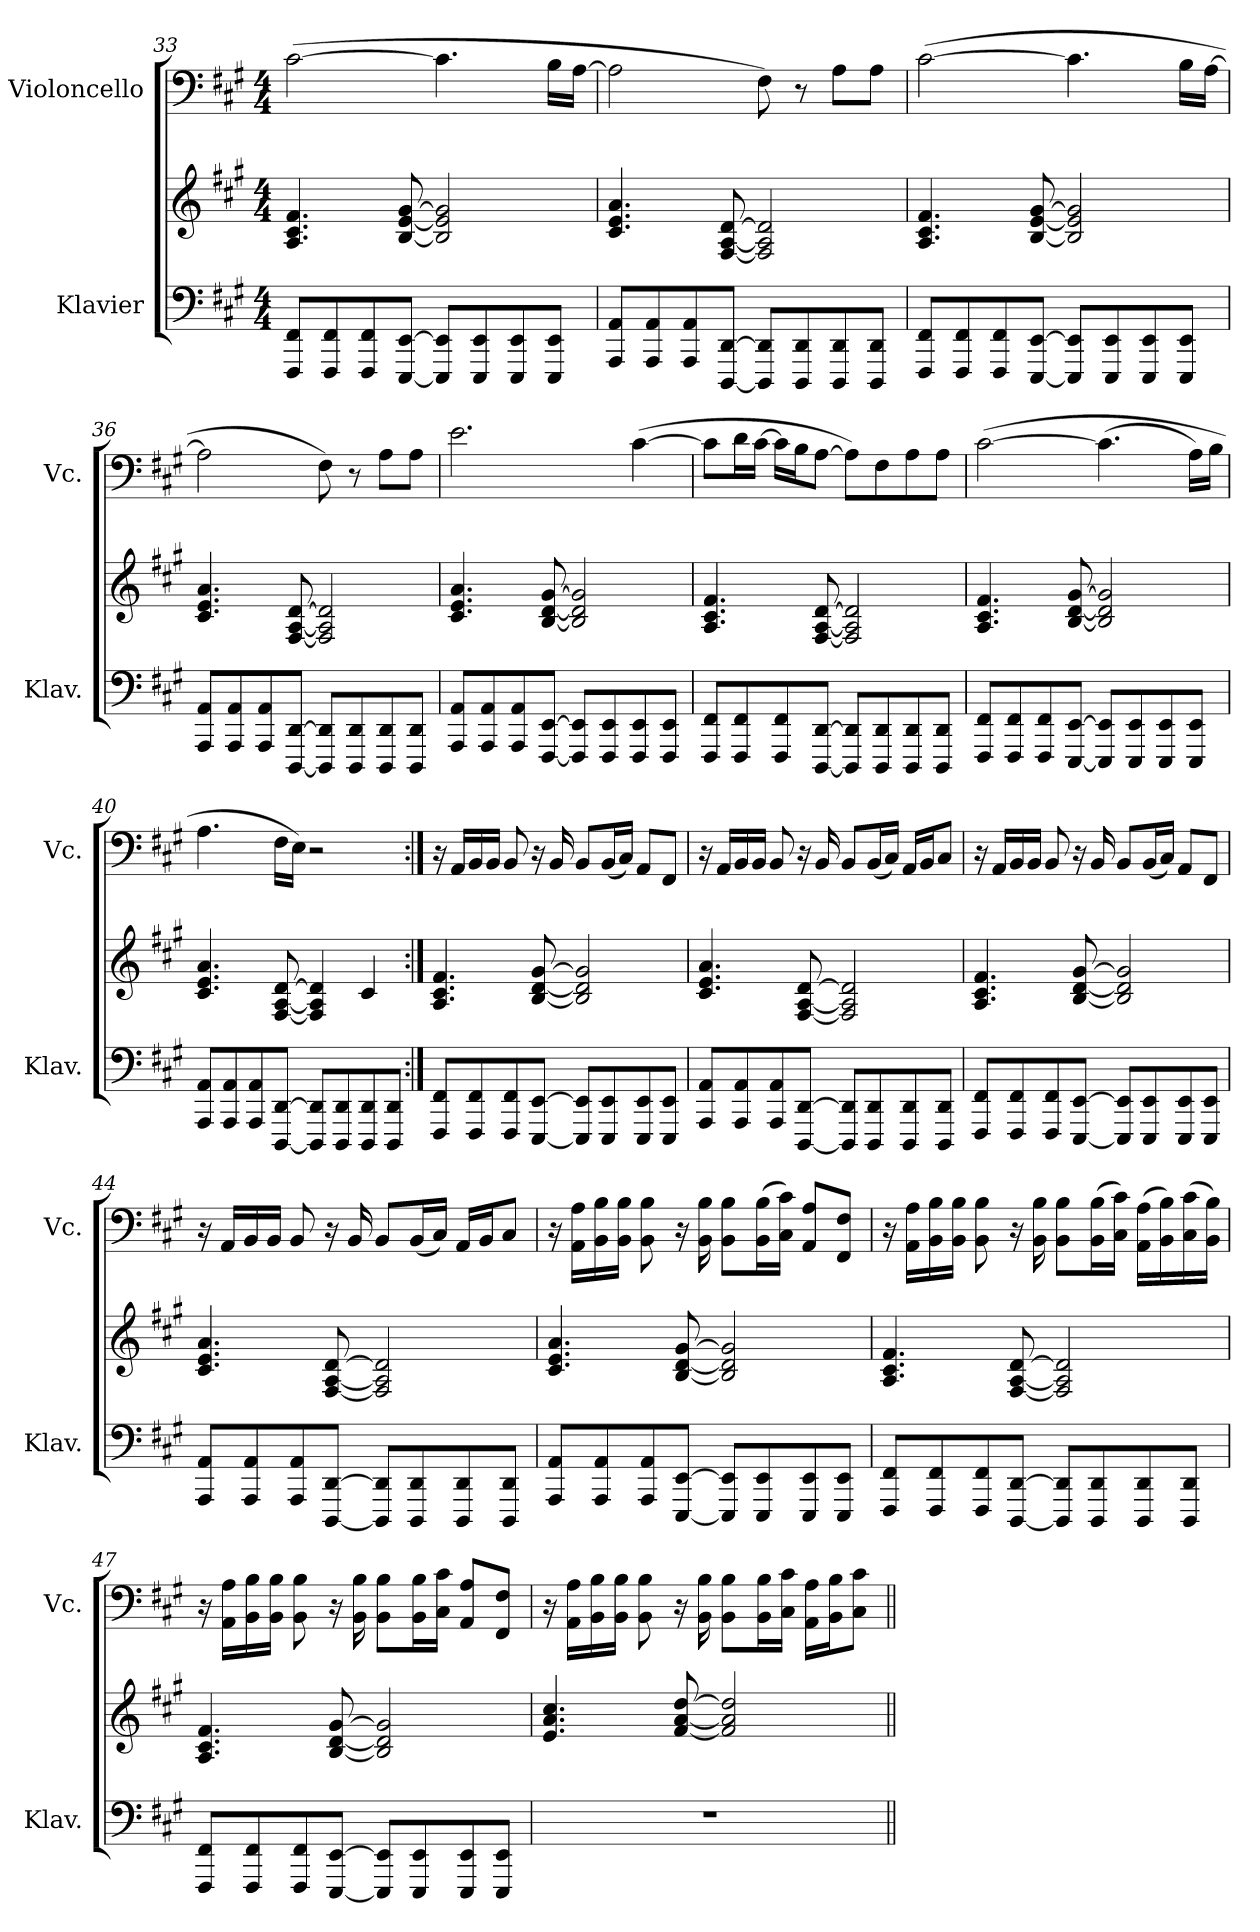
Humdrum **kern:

**kern	**kern	**kern
*part2	*part2	*part1
*staff3	*staff2	*staff1
*I"Klavier	*	*I"Violoncello
*I'Klav.	*	*I'Vc.
*clefF4	*clefG2	*clefF4
*k[f#c#g#]	*k[f#c#g#]	*k[f#c#g#]
*M4/4	*M4/4	*M4/4
=33	=33	=33
8FFF#/ 8FF#/L	4.A/ 4.c#/ 4.f#/	([2c#\
8FFF#/ 8FF#/	.	.
8FFF#/ 8FF#/	.	.
[8EEE/ [8EE/J	[8B/ [8e/ [8g#/	.
8EEE/] 8EE/]L	2B/] 2e/] 2g#/]	4.c#\]
8EEE/ 8EE/	.	.
8EEE/ 8EE/	.	.
8EEE/ 8EE/J	.	16B\LL
.	.	[16A\JJ
=34	=34	=34
8AAA/ 8AA/L	4.c#/ 4.e/ 4.a/	2A\]
8AAA/ 8AA/	.	.
8AAA/ 8AA/	.	.
[8DDD/ [8DD/J	[8F#/ [8A/ [8d/	.
8DDD/] 8DD/]L	2F#/] 2A/] 2d/]	8F#\)
8DDD/ 8DD/	.	8r
8DDD/ 8DD/	.	8A\L
8DDD/ 8DD/J	.	8A\J
!!LO:LB:g=z
=35	=35	=35
8FFF#/ 8FF#/L	4.A/ 4.c#/ 4.f#/	([2c#\
8FFF#/ 8FF#/	.	.
8FFF#/ 8FF#/	.	.
[8EEE/ [8EE/J	[8B/ [8e/ [8g#/	.
8EEE/] 8EE/]L	2B/] 2e/] 2g#/]	4.c#\]
8EEE/ 8EE/	.	.
8EEE/ 8EE/	.	.
8EEE/ 8EE/J	.	16B\LL
.	.	[16A\JJ
=36	=36	=36
8AAA/ 8AA/L	4.c#/ 4.e/ 4.a/	2A\]
8AAA/ 8AA/	.	.
8AAA/ 8AA/	.	.
[8DDD/ [8DD/J	[8F#/ [8A/ [8d/	.
8DDD/] 8DD/]L	2F#/] 2A/] 2d/]	8F#\)
8DDD/ 8DD/	.	8r
8DDD/ 8DD/	.	8A\L
8DDD/ 8DD/J	.	8A\J
=37	=37	=37
8AAA/ 8AA/L	4.c#/ 4.e/ 4.a/	2.e\
8AAA/ 8AA/	.	.
8AAA/ 8AA/	.	.
[8FFF#/ [8EE/J	[8B/ [8d/ [8g#/	.
8FFF#/] 8EE/]L	2B/] 2d/] 2g#/]	.
8FFF#/ 8EE/	.	.
8FFF#/ 8EE/	.	([4c#\
8FFF#/ 8EE/J	.	.
!!LO:LB:g=z
=38	=38	=38
8FFF#/ 8FF#/L	4.A/ 4.c#/ 4.f#/	8c#\L]
8FFF#/ 8FF#/	.	16d\L
.	.	[16c#\JJ
8FFF#/ 8FF#/	.	16c#\LL]
.	.	16B\J
[8DDD/ [8DD/J	[8F#/ [8A/ [8d/	[8A\J
8DDD/] 8DD/]L	2F#/] 2A/] 2d/]	8A\L])
8DDD/ 8DD/	.	8F#\
8DDD/ 8DD/	.	8A\
8DDD/ 8DD/J	.	8A\J
=39	=39	=39
8FFF#/ 8FF#/L	4.A/ 4.c#/ 4.f#/	([2c#\
8FFF#/ 8FF#/	.	.
8FFF#/ 8FF#/	.	.
[8EEE/ [8EE/J	[8B/ [8d/ [8g#/	.
8EEE/] 8EE/]L	2B/] 2d/] 2g#/]	(4.c#\]
8EEE/ 8EE/	.	.
8EEE/ 8EE/	.	.
8EEE/ 8EE/J	.	16A\LL)
.	.	16B\JJ
=40	=40	=40
8AAA/ 8AA/L	4.c#/ 4.e/ 4.a/	4.A\
8AAA/ 8AA/	.	.
8AAA/ 8AA/	.	.
[8DDD/ [8DD/J	[8F#/ [8A/ [8d/	16F#\LL
.	.	16E\JJ)
8DDD/] 8DD/]L	4F#/] 4A/] 4d/]	2r
8DDD/ 8DD/	.	.
8DDD/ 8DD/	4c#/	.
8DDD/ 8DD/J	.	.
!!LO:PB:g=z
=41:|!	=41:|!	=41:|!
8FFF#/ 8FF#/L	4.A/ 4.c#/ 4.f#/	16r
.	.	16AA/LL
8FFF#/ 8FF#/	.	16BB/
.	.	16BB/JJ
8FFF#/ 8FF#/	.	8BB/
[8EEE/ [8EE/J	[8B/ [8d/ [8g#/	16r
.	.	16BB/
8EEE/] 8EE/]L	2B/] 2d/] 2g#/]	8BB/L
8EEE/ 8EE/	.	(16BB/L
.	.	16C#/JJ)
8EEE/ 8EE/	.	8AA/L
8EEE/ 8EE/J	.	8FF#/J
=42	=42	=42
8AAA/ 8AA/L	4.c#/ 4.e/ 4.a/	16r
.	.	16AA/LL
8AAA/ 8AA/	.	16BB/
.	.	16BB/JJ
8AAA/ 8AA/	.	8BB/
[8DDD/ [8DD/J	[8F#/ [8A/ [8d/	16r
.	.	16BB/
8DDD/] 8DD/]L	2F#/] 2A/] 2d/]	8BB/L
8DDD/ 8DD/	.	(16BB/L
.	.	16C#/JJ)
8DDD/ 8DD/	.	16AA/LL
.	.	16BB/J
8DDD/ 8DD/J	.	8C#/J
=43	=43	=43
8FFF#/ 8FF#/L	4.A/ 4.c#/ 4.f#/	16r
.	.	16AA/LL
8FFF#/ 8FF#/	.	16BB/
.	.	16BB/JJ
8FFF#/ 8FF#/	.	8BB/
[8EEE/ [8EE/J	[8B/ [8d/ [8g#/	16r
.	.	16BB/
8EEE/] 8EE/]L	2B/] 2d/] 2g#/]	8BB/L
8EEE/ 8EE/	.	(16BB/L
.	.	16C#/JJ)
8EEE/ 8EE/	.	8AA/L
8EEE/ 8EE/J	.	8FF#/J
!!LO:LB:g=z
=44	=44	=44
8AAA/ 8AA/L	4.c#/ 4.e/ 4.a/	16r
.	.	16AA/LL
8AAA/ 8AA/	.	16BB/
.	.	16BB/JJ
8AAA/ 8AA/	.	8BB/
[8DDD/ [8DD/J	[8F#/ [8A/ [8d/	16r
.	.	16BB/
8DDD/] 8DD/]L	2F#/] 2A/] 2d/]	8BB/L
8DDD/ 8DD/	.	(16BB/L
.	.	16C#/JJ)
8DDD/ 8DD/	.	16AA/LL
.	.	16BB/J
8DDD/ 8DD/J	.	8C#/J
=45	=45	=45
8AAA/ 8AA/L	4.c#/ 4.e/ 4.a/	16r
.	.	16AA\ 16A\LL
8AAA/ 8AA/	.	16BB\ 16B\
.	.	16BB\ 16B\JJ
8AAA/ 8AA/	.	8BB\ 8B\
[8EEE/ [8EE/J	[8B/ [8d/ [8g#/	16r
.	.	16BB\ 16B\
8EEE/] 8EE/]L	2B/] 2d/] 2g#/]	8BB\ 8B\L
8EEE/ 8EE/	.	(16BB\ 16B\L
.	.	16C#\ 16c#\JJ)
8EEE/ 8EE/	.	8AA/ 8A/L
8EEE/ 8EE/J	.	8FF#/ 8F#/J
!!LO:LB:g=z
=46	=46	=46
8FFF#/ 8FF#/L	4.A/ 4.c#/ 4.f#/	16r
.	.	16AA\ 16A\LL
8FFF#/ 8FF#/	.	16BB\ 16B\
.	.	16BB\ 16B\JJ
8FFF#/ 8FF#/	.	8BB\ 8B\
[8DDD/ [8DD/J	[8F#/ [8A/ [8d/	16r
.	.	16BB\ 16B\
8DDD/] 8DD/]L	2F#/] 2A/] 2d/]	8BB\ 8B\L
8DDD/ 8DD/	.	(16BB\ 16B\L
.	.	16C#\ 16c#\JJ)
8DDD/ 8DD/	.	(16AA\ 16A\LL
.	.	16BB\ 16B\)
8DDD/ 8DD/J	.	(16C#\ 16c#\
.	.	16BB\ 16B\JJ)
=47	=47	=47
8FFF#/ 8FF#/L	4.A/ 4.c#/ 4.f#/	16r
.	.	16AA\ 16A\LL
8FFF#/ 8FF#/	.	16BB\ 16B\
.	.	16BB\ 16B\JJ
8FFF#/ 8FF#/	.	8BB\ 8B\
[8EEE/ [8EE/J	[8B/ [8d/ [8g#/	16r
.	.	16BB\ 16B\
8EEE/] 8EE/]L	2B/] 2d/] 2g#/]	8BB\ 8B\L
8EEE/ 8EE/	.	16BB\ 16B\L
.	.	16C#\ 16c#\JJ
8EEE/ 8EE/	.	8AA/ 8A/L
8EEE/ 8EE/J	.	8FF#/ 8F#/J
=48	=48	=48
1r	4.e/ 4.a/ 4.cc#/	16r
.	.	16AA\ 16A\LL
.	.	16BB\ 16B\
.	.	16BB\ 16B\JJ
.	.	8BB\ 8B\
.	[8f#/ [8a/ [8dd/	16r
.	.	16BB\ 16B\
.	2f#/] 2a/] 2dd/]	8BB\ 8B\L
.	.	16BB\ 16B\L
.	.	16C#\ 16c#\JJ
.	.	16AA\ 16A\LL
.	.	16BB\ 16B\J
.	.	8C#\ 8c#\J
=||	=||	=||
*-	*-	*-
